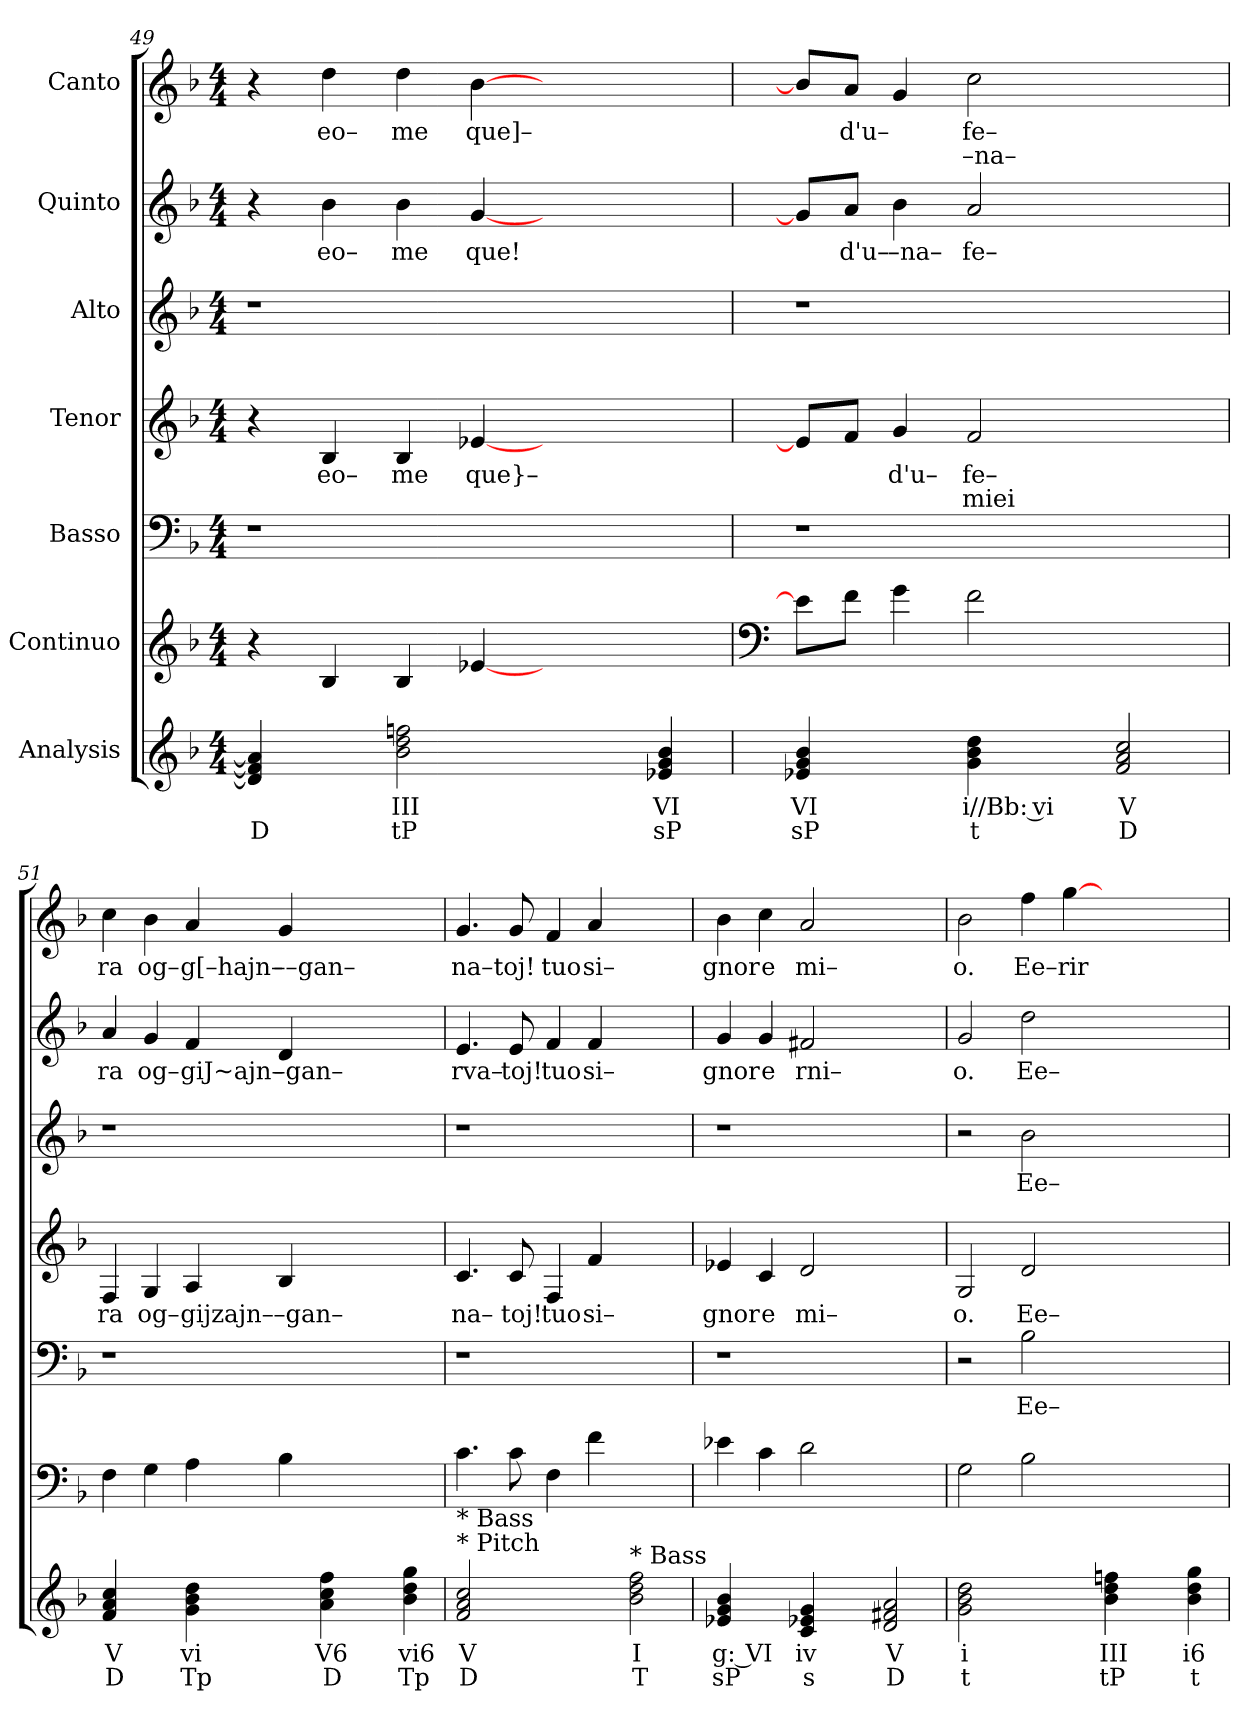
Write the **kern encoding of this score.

**kern	**text	**text	**kern	**kern	**text	**kern	**text	**text	**kern	**text	**kern	**text	**kern	**text	**text
*part7	*part7	*part7	*part6	*part5	*part5	*part4	*part4	*part4	*part3	*part3	*part2	*part2	*part1	*part1	*part1
*staff7	*staff7	*staff7	*staff6	*staff5	*staff5	*staff4	*staff4	*staff4	*staff3	*staff3	*staff2	*staff2	*staff1	*staff1	*staff1
*I"Analysis	*	*	*I"Continuo	*I"Basso	*	*I"Tenor	*	*	*I"Alto	*	*I"Quinto	*	*I"Canto	*	*
*	*	*	*clefG2	*clefF4	*	*clefG2	*	*	*clefG2	*	*clefG2	*	*clefG2	*	*
*k[b-]	*	*	*k[b-]	*k[b-]	*	*k[b-]	*	*	*k[b-]	*	*k[b-]	*	*k[b-]	*	*
*	*	*	*F:	*F:	*	*F:	*	*	*F:	*	*F:	*	*F:	*	*
*M4/4	*	*	*M4/4	*M4/4	*	*M4/4	*	*	*M4/4	*	*M4/4	*	*M4/4	*	*
=49	=49	=49	=49	=49	=49	=49	=49	=49	=49	=49	=49	=49	=49	=49	=49
4d] 4f#] 4a]	.	D	4r	1r	.	4r	.	.	1r	.	4r	.	4r	.	.
!	!	!	!	!	!	!	!LO:LY:b	!	!	!	!	!	!	!	!
!	!	!	!	!	!	!	!	!	!	!	!	!LO:LY:b	!	!	!
!	!	!	!	!	!	!	!	!	!	!	!	!	!	!LO:LY:b	!
4ryy	.	.	4B-/	.	.	4B-/	eo–	.	.	.	4b-\	eo–	4dd\	eo–	.
!	!	!	!	!	!	!	!LO:LY:b	!	!	!	!	!	!	!	!
!	!	!	!	!	!	!	!	!	!	!	!	!LO:LY:b	!	!	!
!	!	!	!	!	!	!	!	!	!	!	!	!	!	!LO:LY:b	!
2b- 2dd 2ffn	III	tP	4B-/	.	.	4B-/	me	.	.	.	4b-\	me	4dd\	me	.
!	!	!	!	!	!	!	!LO:LY:b	!	!	!	!	!	!	!	!
!	!	!	!	!	!	!	!	!	!	!	!	!LO:LY:b	!	!	!
!	!	!	!	!	!	!	!	!	!	!	!	!	!	!LO:LY:b	!
.	.	.	[4e-X/	.	.	[4e-X/	que}–	.	.	.	[4g/	que!	[4b-\	que]–	.
2ryy	.	.	2.ryy	2.ryy	.	2.ryy	.	.	2.ryy	.	2.ryy	.	2.ryy	.	.
4e-X 4g 4b-	VI	sP	.	.	.	.	.	.	.	.	.	.	.	.	.
=50	=50	=50	=50	=50	=50	=50	=50	=50	=50	=50	=50	=50	=50	=50	=50
*	*	*	*clefF4	*	*	*	*	*	*	*	*	*	*	*	*
4e-X 4g 4b-	VI	sP	8e-\L]	1r	.	8e-/L]	.	.	1r	.	8g/L]	.	8b-/L]	.	.
!	!	!	!	!	!	!	!	!	!	!	!	!LO:LY:b	!	!	!
!	!	!	!	!	!	!	!	!	!	!	!	!	!	!LO:LY:b	!
.	.	.	8f\J	.	.	8f/J	.	.	.	.	8a/J	d'u–	8a/J	d'u–	.
!	!	!	!	!	!	!	!LO:LY:b	!	!	!	!	!	!	!	!
!	!	!	!	!	!	!	!	!	!	!	!	!LO:LY:b	!	!	!
4ryy	.	.	4g\	.	.	4g/	d'u–	.	.	.	4b-\	–na–	4g/	.	.
!	!	!	!	!	!	!	!LO:LY:b	!LO:LY:b	!	!	!	!	!	!	!
!	!	!	!	!	!	!	!	!	!	!	!	!LO:LY:b	!	!	!
!	!	!	!	!	!	!	!	!	!	!	!	!	!	!LO:LY:b	!LO:LY:b
4g 4b- 4dd	i//Bb: vi	t	2f\	.	.	2f/	fe–	miei	.	.	2a/	fe–	2cc\	fe–	–na–
4ryy	.	.	.	.	.	.	.	.	.	.	.	.	.	.	.
2f 2a 2cc	V	D	2ryy	2ryy	.	2ryy	.	.	2ryy	.	2ryy	.	2ryy	.	.
=51	=51	=51	=51	=51	=51	=51	=51	=51	=51	=51	=51	=51	=51	=51	=51
!	!	!	!	!	!	!	!LO:LY:b	!	!	!	!	!	!	!	!
!	!	!	!	!	!	!	!	!	!	!	!	!LO:LY:b	!	!	!
!	!	!	!	!	!	!	!	!	!	!	!	!	!	!LO:LY:b	!
4f 4a 4cc	V	D	4F\	1r	.	4F/	ra	.	1r	.	4a/	ra	4cc\	ra	.
!	!	!	!	!	!	!	!LO:LY:b	!	!	!	!	!	!	!	!
!	!	!	!	!	!	!	!	!	!	!	!	!LO:LY:b	!	!	!
!	!	!	!	!	!	!	!	!	!	!	!	!	!	!LO:LY:b	!
4ryy	.	.	4G\	.	.	4G/	og–	.	.	.	4g/	og–	4b-\	og–	.
!	!	!	!	!	!	!	!LO:LY:b	!	!	!	!	!	!	!	!
!	!	!	!	!	!	!	!	!	!	!	!	!LO:LY:b	!	!	!
!	!	!	!	!	!	!	!	!	!	!	!	!	!	!LO:LY:b	!
4g 4b- 4dd	vi	Tp	4A\	.	.	4A/	gijzajn–	.	.	.	4f/	giJ~ajn–	4a/	g[–hajn–	.
!	!	!	!	!	!	!	!LO:LY:b	!	!	!	!	!	!	!	!
!	!	!	!	!	!	!	!	!	!	!	!	!LO:LY:b	!	!	!
!	!	!	!	!	!	!	!	!	!	!	!	!	!	!LO:LY:b	!
4ryy	.	.	4B-\	.	.	4B-/	–gan–	.	.	.	4d/	–gan–	4g/	––gan–	.
4a 4cc 4ff	V6	D	2.ryy	2.ryy	.	2.ryy	.	.	2.ryy	.	2.ryy	.	2.ryy	.	.
4ryy	.	.	.	.	.	.	.	.	.	.	.	.	.	.	.
4b- 4dd 4gg	vi6	Tp	.	.	.	.	.	.	.	.	.	.	.	.	.
=52	=52	=52	=52	=52	=52	=52	=52	=52	=52	=52	=52	=52	=52	=52	=52
!	!	!	!	!	!	!	!LO:LY:b	!	!	!	!	!	!	!	!
!	!	!	!	!	!	!	!	!	!	!	!	!LO:LY:b	!	!	!
!LO:TX:a:t=* Pitch	!	!	!	!	!	!	!	!	!	!	!	!	!	!	!
!LO:TX:a:t=* Bass	!	!	!	!	!	!	!	!	!	!	!	!	!	!	!
!	!	!	!	!	!	!	!	!	!	!	!	!	!	!LO:LY:b	!
2f 2a 2cc	V	D	4.c\	1r	.	4.c/	na–	.	1r	.	4.e/	rva–	4.g/	na–	.
!	!	!	!	!	!	!	!LO:LY:b	!	!	!	!	!	!	!	!
!	!	!	!	!	!	!	!	!	!	!	!	!LO:LY:b	!	!	!
!	!	!	!	!	!	!	!	!	!	!	!	!	!	!LO:LY:b	!
.	.	.	8c\	.	.	8c/	toj!	.	.	.	8e/	toj!	8g/	toj!	.
!	!	!	!	!	!	!	!LO:LY:b	!	!	!	!	!	!	!	!
!	!	!	!	!	!	!	!	!	!	!	!	!LO:LY:b	!	!	!
!	!	!	!	!	!	!	!	!	!	!	!	!	!	!LO:LY:b	!
2ryy	.	.	4F\	.	.	4F/	tuo	.	.	.	4f/	tuo	4f/	tuo	.
!	!	!	!	!	!	!	!LO:LY:b	!	!	!	!	!	!	!	!
!	!	!	!	!	!	!	!	!	!	!	!	!LO:LY:b	!	!	!
!	!	!	!	!	!	!	!	!	!	!	!	!	!	!LO:LY:b	!
.	.	.	4f\	.	.	4f/	si–	.	.	.	4f/	si–	4a/	si–	.
!LO:TX:a:t=* Bass	!	!	!	!	!	!	!	!	!	!	!	!	!	!	!
2b- 2dd 2ff	I	T	2ryy	2ryy	.	2ryy	.	.	2ryy	.	2ryy	.	2ryy	.	.
=53	=53	=53	=53	=53	=53	=53	=53	=53	=53	=53	=53	=53	=53	=53	=53
!	!	!	!	!	!	!	!LO:LY:b	!	!	!	!	!	!	!	!
!	!	!	!	!	!	!	!	!	!	!	!	!LO:LY:b	!	!	!
!	!	!	!	!	!	!	!	!	!	!	!	!	!	!LO:LY:b	!
4e-X 4g 4b-	g: VI	sP	4e-X\	1r	.	4e-X/	gnor	.	1r	.	4g/	gnor	4b-\	gnor	.
!	!	!	!	!	!	!	!LO:LY:b	!	!	!	!	!	!	!	!
!	!	!	!	!	!	!	!	!	!	!	!	!LO:LY:b	!	!	!
!	!	!	!	!	!	!	!	!	!	!	!	!	!	!LO:LY:b	!
4ryy	.	.	4c\	.	.	4c/	e	.	.	.	4g/	e	4cc\	e	.
!	!	!	!	!	!	!	!LO:LY:b	!	!	!	!	!	!	!	!
!	!	!	!	!	!	!	!	!	!	!	!	!LO:LY:b	!	!	!
!	!	!	!	!	!	!	!	!	!	!	!	!	!	!LO:LY:b	!
4c 4e-X 4g	iv	s	2d\	.	.	2d/	mi–	.	.	.	2f#X/	rni–	2a/	mi–	.
4ryy	.	.	.	.	.	.	.	.	.	.	.	.	.	.	.
2d 2f#X 2a	V	D	2ryy	2ryy	.	2ryy	.	.	2ryy	.	2ryy	.	2ryy	.	.
=54	=54	=54	=54	=54	=54	=54	=54	=54	=54	=54	=54	=54	=54	=54	=54
!	!	!	!	!	!	!	!LO:LY:b	!	!	!	!	!	!	!	!
!	!	!	!	!	!	!	!	!	!	!	!	!LO:LY:b	!	!	!
!	!	!	!	!	!	!	!	!	!	!	!	!	!	!LO:LY:b	!
2g 2b- 2dd	i	t	2G\	2r	.	2G/	o.	.	2r	.	2g/	o.	2b-\	o.	.
!	!	!	!	!	!LO:LY:b	!	!	!	!	!	!	!	!	!	!
!	!	!	!	!	!	!	!LO:LY:b	!	!	!	!	!	!	!	!
!	!	!	!	!	!	!	!	!	!	!LO:LY:b	!	!	!	!	!
!	!	!	!	!	!	!	!	!	!	!	!	!LO:LY:b	!	!	!
!	!	!	!	!	!	!	!	!	!	!	!	!	!	!LO:LY:b	!
2ryy	.	.	2B-\	2B-\	Ee–	2d/	Ee–	.	2b-\	Ee–	2dd\	Ee–	4ff\	Ee–	.
!	!	!	!	!	!	!	!	!	!	!	!	!	!	!LO:LY:b	!
.	.	.	.	.	.	.	.	.	.	.	.	.	[4gg\	rir	.
4b- 4dd 4ffn	III	tP	2.ryy	2.ryy	.	2.ryy	.	.	2.ryy	.	2.ryy	.	2.ryy	.	.
4ryy	.	.	.	.	.	.	.	.	.	.	.	.	.	.	.
4b- 4dd 4gg	i6	t	.	.	.	.	.	.	.	.	.	.	.	.	.
=	=	=	=	=	=	=	=	=	=	=	=	=	=	=	=
*-	*-	*-	*-	*-	*-	*-	*-	*-	*-	*-	*-	*-	*-	*-	*-
